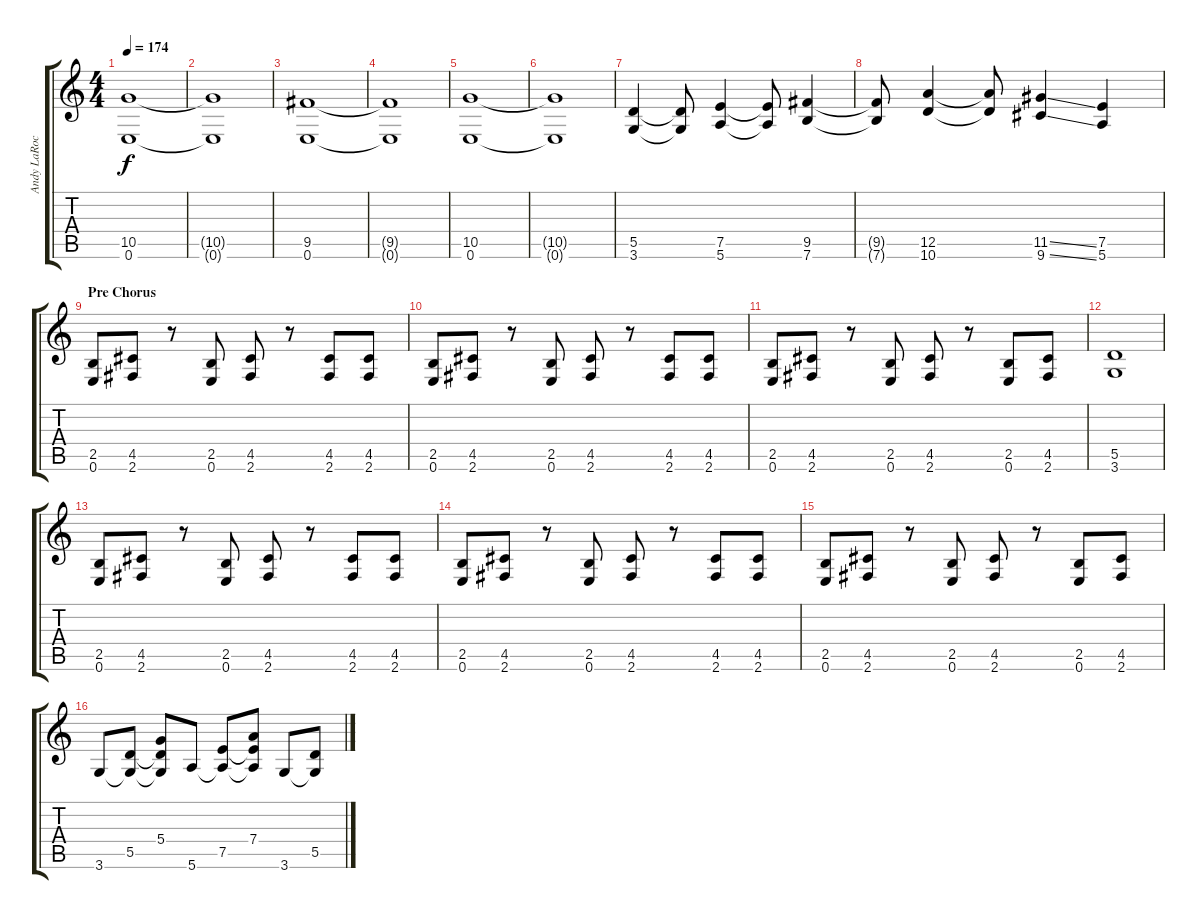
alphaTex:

\track ("Andy LaRocque" "Andy LaRoc") {instrument distortionguitar}
\staff {score tabs}
\tuning (E4 B3 G3 D3 A2 E2) {hide}
\ts (4 4)
\tempo 174
\clef g2
\ks c
(10.5 0.6).1{dy f instrument overdrivenguitar} |
(10.5{t} 0.6{t}).1 |
(9.5 0.6).1 |
(9.5{t} 0.6{t}).1 |
(10.5 0.6).1 |
(10.5{t} 0.6{t}).1 |
(5.5 3.6).4{instrument distortionguitar} (5.5{t} 3.6{t}).8 (7.5 5.6).4 (7.5{t} 5.6{t}).8 (9.5 7.6).4 |
(9.5{t} 7.6{t}).8 (12.5 10.6).4 (12.5{t} 10.6{t}).8 (11.5{ss} 9.6{ss}).4 (7.5 5.6).4 |
\section ("" "Pre Chorus")
(2.5 0.6).8 (4.5 2.6).8 r.8 (2.5 0.6).8 (4.5 2.6).8 r.8 (4.5 2.6).8 (4.5 2.6).8 |
(2.5 0.6).8 (4.5 2.6).8 r.8 (2.5 0.6).8 (4.5 2.6).8 r.8 (4.5 2.6).8 (4.5 2.6).8 |
(2.5 0.6).8 (4.5 2.6).8 r.8 (2.5 0.6).8 (4.5 2.6).8 r.8 (2.5 0.6).8 (4.5 2.6).8 |
(5.5 3.6).1 |
(2.5 0.6).8 (4.5 2.6).8 r.8 (2.5 0.6).8 (4.5 2.6).8 r.8 (4.5 2.6).8 (4.5 2.6).8 |
(2.5 0.6).8 (4.5 2.6).8 r.8 (2.5 0.6).8 (4.5 2.6).8 r.8 (4.5 2.6).8 (4.5 2.6).8 |
(2.5 0.6).8 (4.5 2.6).8 r.8 (2.5 0.6).8 (4.5 2.6).8 r.8 (2.5 0.6).8 (4.5 2.6).8 |
3.6.8 (5.5 3.6{t}).8 (5.4 5.5{t} 3.6{t}).8 5.6.8 (7.5 5.6{t}).8 (7.4 7.5{t} 5.6{t}).8 3.6.8 (5.5 3.6{t}).8
